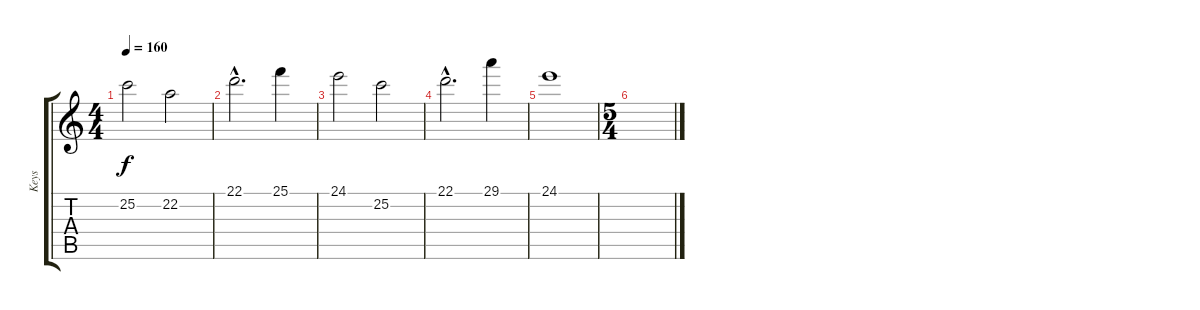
\track ("Keys" "Keys") {instrument synthstrings1}
\staff {score tabs}
\tuning (E4 B3 G3 D3 A2 E2) {hide}
\ts (4 4)
\tempo 160
\clef g2
\ks c
25.2.2{dy f} 22.2.2 |
22.1{hac}.2{d} 25.1.4 |
24.1.2 25.2.2 |
22.1{hac}.2{d} 29.1.4 |
24.1.1 |
\ts (5 4)
